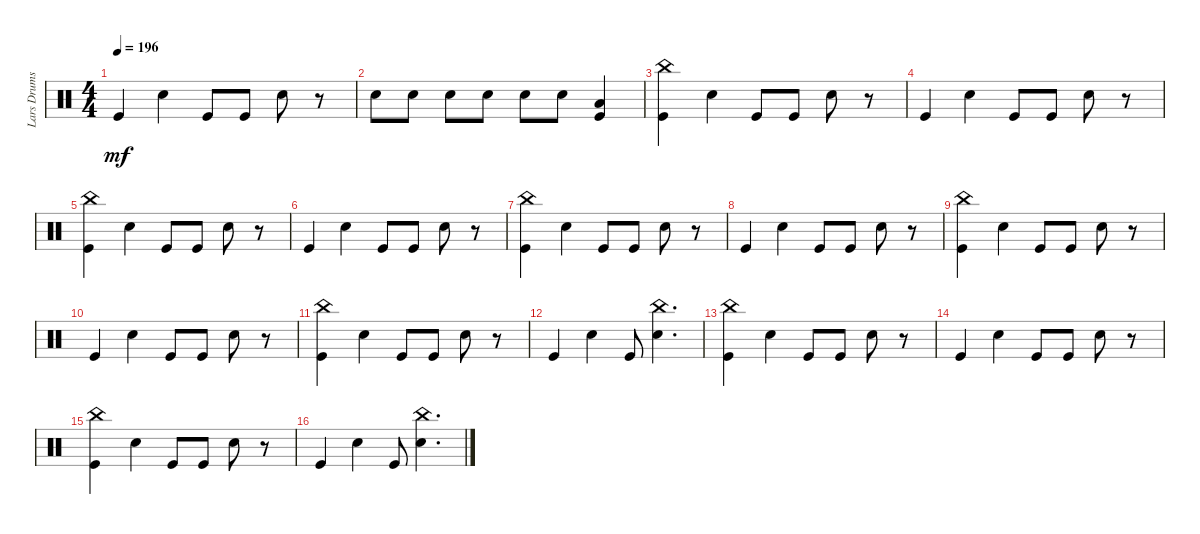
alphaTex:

\track ("Lars Drums" "Lars Drums") {instrument percussion}
\staff {score}
\articulation defaults
\ts (4 4)
\tempo 196
\clef neutral
\ks c "Kick (hit)".4{dy mf} "Snare (hit) 2".4 "Kick (hit)".8 "Kick (hit)".8 "Snare (hit) 2".8
r.8 |
"Snare (hit) 2".8 "Snare (hit) 2".8 "Snare (hit) 2".8 "Snare (hit) 2".8 "Snare (hit) 2".8 "Snare (hit) 2".8 ("Low Tom (hit)" "Kick (hit)").4 |
("Kick (hit)" "China (hit)").4 "Snare (hit) 2".4 "Kick (hit)".8 "Kick (hit)".8 "Snare (hit) 2".8 r.8 |
"Kick (hit)".4 "Snare (hit) 2".4 "Kick (hit)".8 "Kick (hit)".8 "Snare (hit) 2".8 r.8 |
("Kick (hit)" "China (hit)").4 "Snare (hit) 2".4 "Kick (hit)".8 "Kick (hit)".8 "Snare (hit) 2".8 r.8 |
"Kick (hit)".4 "Snare (hit) 2".4 "Kick (hit)".8 "Kick (hit)".8 "Snare (hit) 2".8 r.8 |
("Kick (hit)" "China (hit)").4 "Snare (hit) 2".4 "Kick (hit)".8 "Kick (hit)".8 "Snare (hit) 2".8 r.8 |
"Kick (hit)".4 "Snare (hit) 2".4 "Kick (hit)".8 "Kick (hit)".8 "Snare (hit) 2".8 r.8 |
("Kick (hit)" "China (hit)").4 "Snare (hit) 2".4 "Kick (hit)".8 "Kick (hit)".8 "Snare (hit) 2".8 r.8 |
"Kick (hit)".4 "Snare (hit) 2".4 "Kick (hit)".8 "Kick (hit)".8 "Snare (hit) 2".8 r.8 |
("Kick (hit)" "China (hit)").4 "Snare (hit) 2".4 "Kick (hit)".8 "Kick (hit)".8 "Snare (hit) 2".8 r.8 |
"Kick (hit)".4 "Snare (hit) 2".4 "Kick (hit)".8 ("Snare (hit) 2" "China (hit)").4{d} |
("Kick (hit)" "China (hit)").4 "Snare (hit) 2".4 "Kick (hit)".8 "Kick (hit)".8 "Snare (hit) 2".8 r.8 |
"Kick (hit)".4 "Snare (hit) 2".4 "Kick (hit)".8 "Kick (hit)".8 "Snare (hit) 2".8 r.8 |
("Kick (hit)" "China (hit)").4 "Snare (hit) 2".4 "Kick (hit)".8 "Kick (hit)".8 "Snare (hit) 2".8 r.8 |
"Kick (hit)".4 "Snare (hit) 2".4 "Kick (hit)".8 ("Snare (hit) 2" "China (hit)").4{d}
